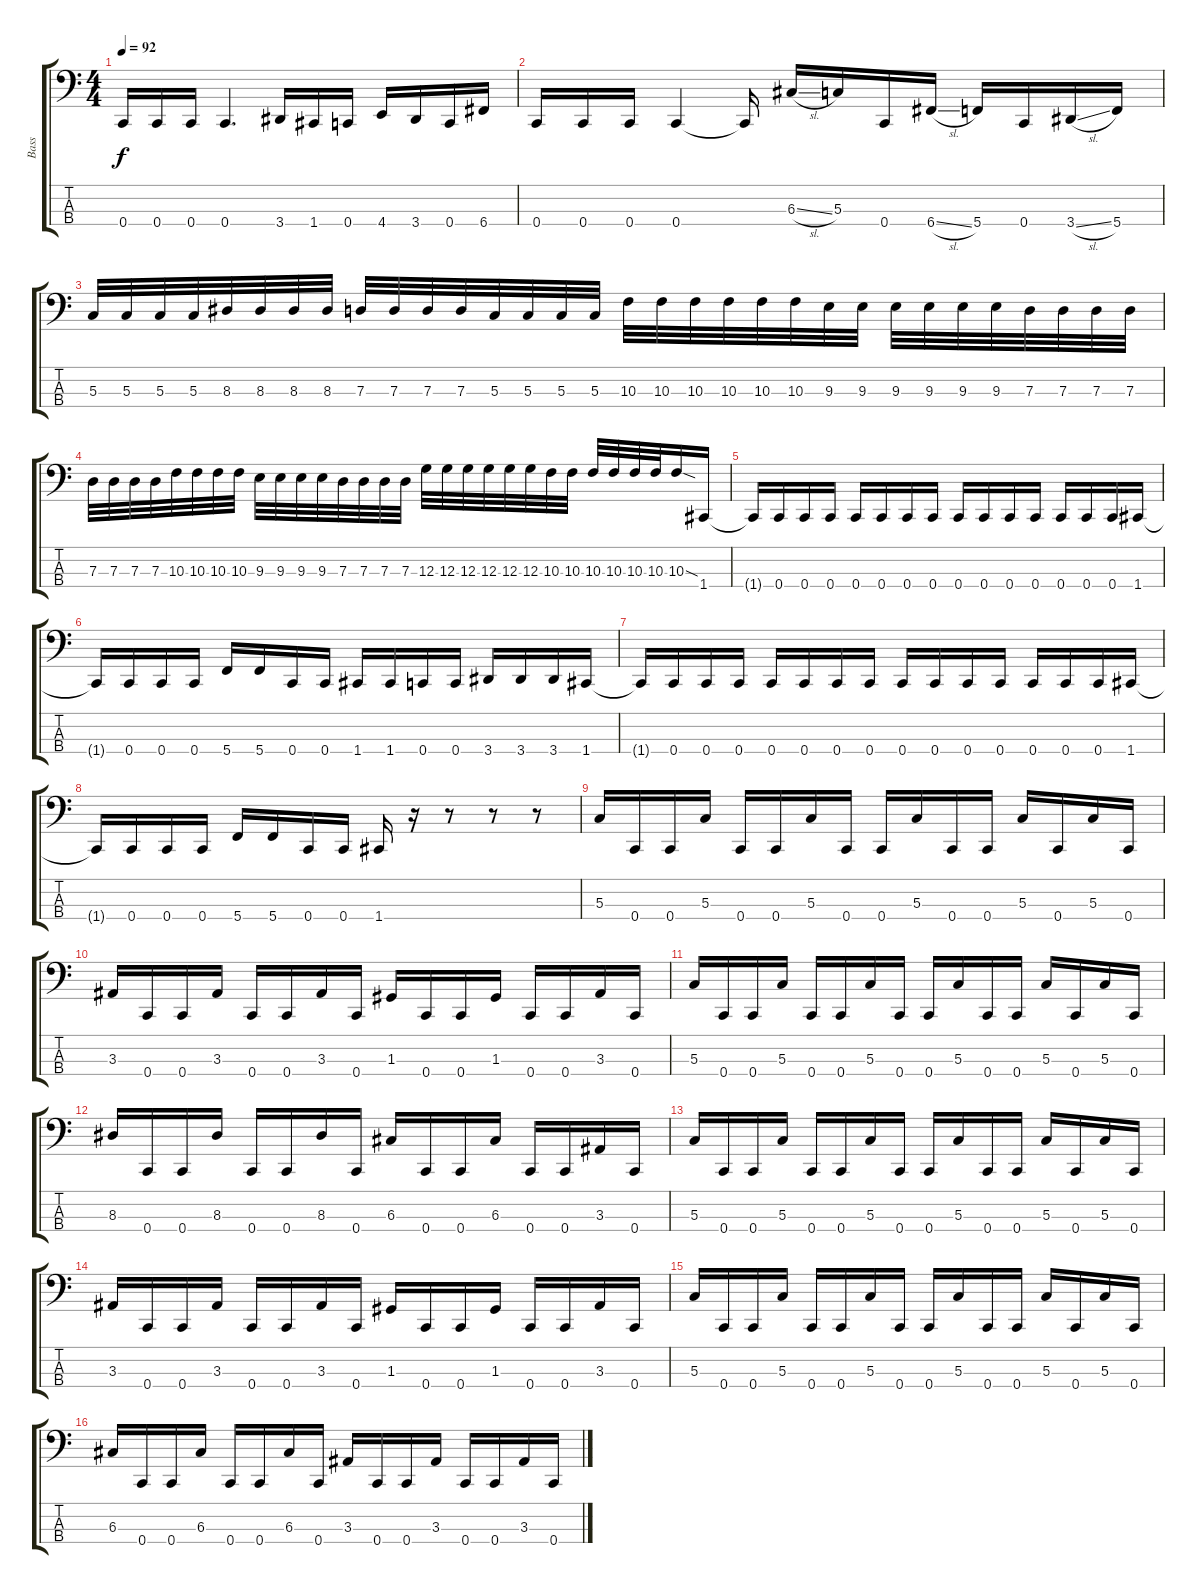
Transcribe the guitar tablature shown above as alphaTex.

\track ("Bass" "Bass") {instrument electricbasspick}
\staff {score tabs}
\tuning (F2 C2 G1 C1) {hide}
\ts (4 4)
\tempo 92
\clef f4
\ks c
0.4.16{dy f} 0.4.16 0.4.16 0.4.4{d} 3.4.16 1.4.16 0.4.16 4.4.16 3.4.16 0.4.16 6.4.16 |
0.4.16 0.4.16 0.4.16 0.4.4 0.4{t}.16 6.3{sl}.16 5.3.16 0.4.16 6.4{sl}.16 5.4.16 0.4.16 3.4{sl}.16 5.4.16 |
5.3.32 5.3.32 5.3.32 5.3.32 8.3.32 8.3.32 8.3.32 8.3.32 7.3.32 7.3.32 7.3.32 7.3.32 5.3.32 5.3.32 5.3.32 5.3.32 10.3.32 10.3.32 10.3.32 10.3.32 10.3.32 10.3.32 9.3.32 9.3.32 9.3.32 9.3.32 9.3.32 9.3.32 7.3.32 7.3.32 7.3.32 7.3.32 |
7.3.32 7.3.32 7.3.32 7.3.32 10.3.32 10.3.32 10.3.32 10.3.32 9.3.32 9.3.32 9.3.32 9.3.32 7.3.32 7.3.32 7.3.32 7.3.32 12.3.32 12.3.32 12.3.32 12.3.32 12.3.32 12.3.32 10.3.32 10.3.32 10.3.32 10.3.32 10.3.32 10.3.32 10.3{sod}.16 1.4.16 |
1.4{t}.16 0.4.16 0.4.16 0.4.16 0.4.16 0.4.16 0.4.16 0.4.16 0.4.16 0.4.16 0.4.16 0.4.16 0.4.16 0.4.16 0.4.16 1.4.16 |
1.4{t}.16 0.4.16 0.4.16 0.4.16 5.4.16 5.4.16 0.4.16 0.4.16 1.4.16 1.4.16 0.4.16 0.4.16 3.4.16 3.4.16 3.4.16 1.4.16 |
1.4{t}.16 0.4.16 0.4.16 0.4.16 0.4.16 0.4.16 0.4.16 0.4.16 0.4.16 0.4.16 0.4.16 0.4.16 0.4.16 0.4.16 0.4.16 1.4.16 |
1.4{t}.16 0.4.16 0.4.16 0.4.16 5.4.16 5.4.16 0.4.16 0.4.16 1.4.16 r.16 r.8 r.8 r.8 |
5.3.16 0.4.16 0.4.16 5.3.16 0.4.16 0.4.16 5.3.16 0.4.16 0.4.16 5.3.16 0.4.16 0.4.16 5.3.16 0.4.16 5.3.16 0.4.16 |
3.3.16 0.4.16 0.4.16 3.3.16 0.4.16 0.4.16 3.3.16 0.4.16 1.3.16 0.4.16 0.4.16 1.3.16 0.4.16 0.4.16 3.3.16 0.4.16 |
5.3.16 0.4.16 0.4.16 5.3.16 0.4.16 0.4.16 5.3.16 0.4.16 0.4.16 5.3.16 0.4.16 0.4.16 5.3.16 0.4.16 5.3.16 0.4.16 |
8.3.16 0.4.16 0.4.16 8.3.16 0.4.16 0.4.16 8.3.16 0.4.16 6.3.16 0.4.16 0.4.16 6.3.16 0.4.16 0.4.16 3.3.16 0.4.16 |
5.3.16 0.4.16 0.4.16 5.3.16 0.4.16 0.4.16 5.3.16 0.4.16 0.4.16 5.3.16 0.4.16 0.4.16 5.3.16 0.4.16 5.3.16 0.4.16 |
3.3.16 0.4.16 0.4.16 3.3.16 0.4.16 0.4.16 3.3.16 0.4.16 1.3.16 0.4.16 0.4.16 1.3.16 0.4.16 0.4.16 3.3.16 0.4.16 |
5.3.16 0.4.16 0.4.16 5.3.16 0.4.16 0.4.16 5.3.16 0.4.16 0.4.16 5.3.16 0.4.16 0.4.16 5.3.16 0.4.16 5.3.16 0.4.16 |
6.3.16 0.4.16 0.4.16 6.3.16 0.4.16 0.4.16 6.3.16 0.4.16 3.3.16 0.4.16 0.4.16 3.3.16 0.4.16 0.4.16 3.3.16 0.4.16
